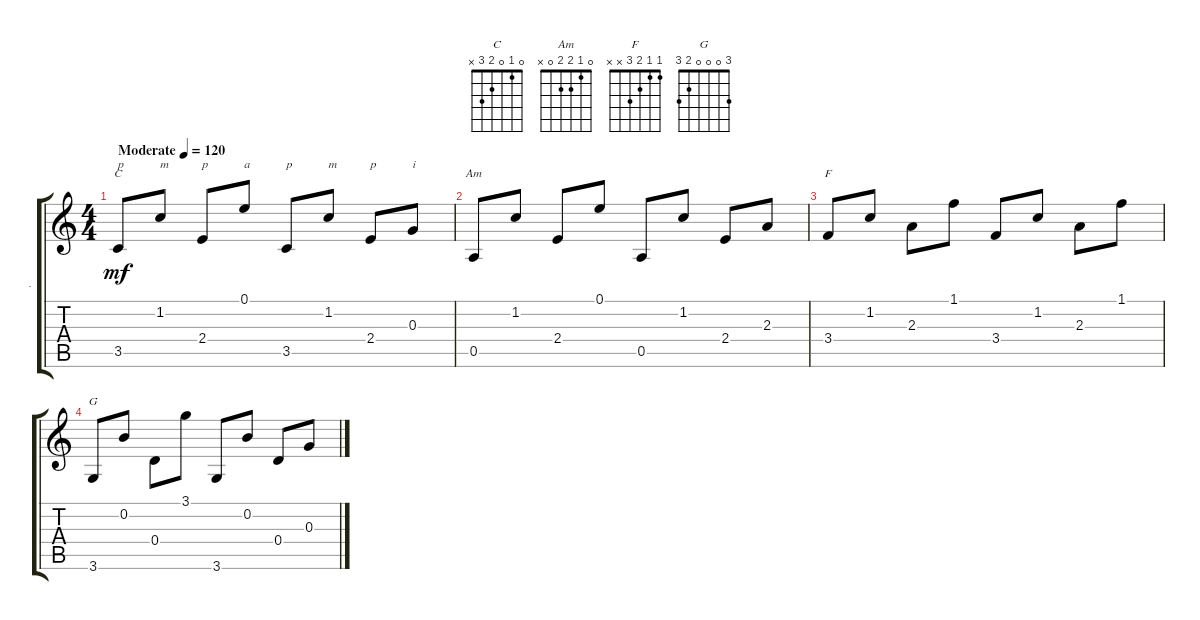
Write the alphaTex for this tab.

\track ("." ".") {instrument acousticguitarnylon}
\staff {score tabs}
\tuning (E4 B3 G3 D3 A2 E2) {hide}
\chord ("C" 0 1 0 2 3 x)
\chord ("Am" 0 1 2 2 0 x)
\chord ("F" 1 1 2 3 x x)
\chord ("G" 3 0 0 0 2 3)
\ts (4 4)
\tempo (120 "Moderate")
\clef g2
\ks c
3.5.8{ch "C" txt "p" dy mf instrument acousticguitarnylon} 1.2.8{txt "m"} 2.4.8{txt "p"} 0.1.8{txt "a"} 3.5.8{txt "p"} 1.2.8{txt "m"} 2.4.8{txt "p"} 0.3.8{txt "i"} |
0.5.8{ch "Am"} 1.2.8 2.4.8 0.1.8 0.5.8 1.2.8 2.4.8 2.3.8 |
3.4.8{ch "F"} 1.2.8 2.3.8 1.1.8 3.4.8 1.2.8 2.3.8 1.1.8 |
3.6.8{ch "G"} 0.2.8 0.4.8 3.1.8 3.6.8 0.2.8 0.4.8 0.3.8
